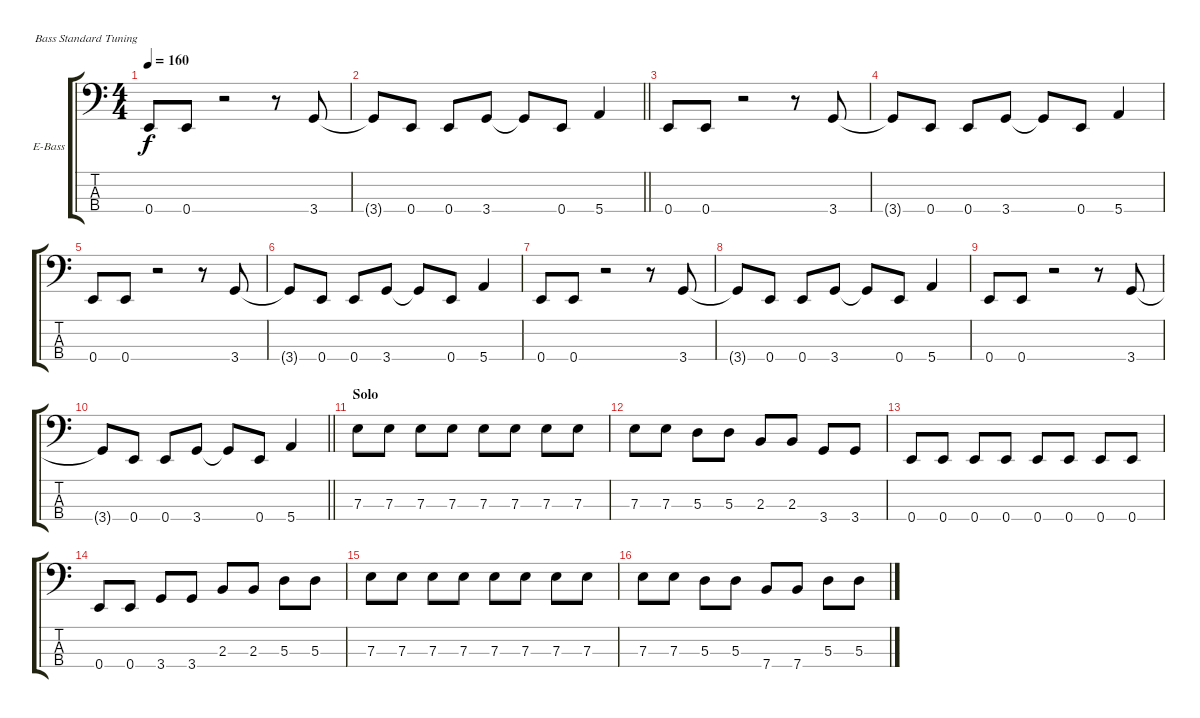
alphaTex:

\bracketExtendMode groupsimilarinstruments
\firstSystemTrackNameOrientation horizontal
\otherSystemsTrackNameOrientation horizontal
\track ("Dan Maines" "E-Bass") {instrument electricbassfinger}
\staff {score tabs}
\tuning (G2 D2 A1 E1)
\ts (4 4)
\tempo 160
\clef f4
\ks c
0.4.8{dy f} 0.4.8 r.2 r.8 3.4.8 |
\barLineRight lightlight
3.4{t}.8 0.4.8 0.4.8 3.4.8 3.4{t}.8 0.4.8 5.4.4 |
0.4.8 0.4.8 r.2 r.8 3.4.8 |
3.4{t}.8 0.4.8 0.4.8 3.4.8 3.4{t}.8 0.4.8 5.4.4 |
0.4.8 0.4.8 r.2 r.8 3.4.8 |
3.4{t}.8 0.4.8 0.4.8 3.4.8 3.4{t}.8 0.4.8 5.4.4 |
0.4.8 0.4.8 r.2 r.8 3.4.8 |
3.4{t}.8 0.4.8 0.4.8 3.4.8 3.4{t}.8 0.4.8 5.4.4 |
0.4.8 0.4.8 r.2 r.8 3.4.8 |
\barLineRight lightlight
3.4{t}.8 0.4.8 0.4.8 3.4.8 3.4{t}.8 0.4.8 5.4.4 |
\section ("" "Solo")
7.3.8 7.3.8 7.3.8 7.3.8 7.3.8 7.3.8 7.3.8 7.3.8 |
7.3.8 7.3.8 5.3.8 5.3.8 2.3.8 2.3.8 3.4.8 3.4.8 |
0.4.8 0.4.8 0.4.8 0.4.8 0.4.8 0.4.8 0.4.8 0.4.8 |
0.4.8 0.4.8 3.4.8 3.4.8 2.3.8 2.3.8 5.3.8 5.3.8 |
7.3.8 7.3.8 7.3.8 7.3.8 7.3.8 7.3.8 7.3.8 7.3.8 |
7.3.8 7.3.8 5.3.8 5.3.8 7.4.8 7.4.8 5.3.8 5.3.8
